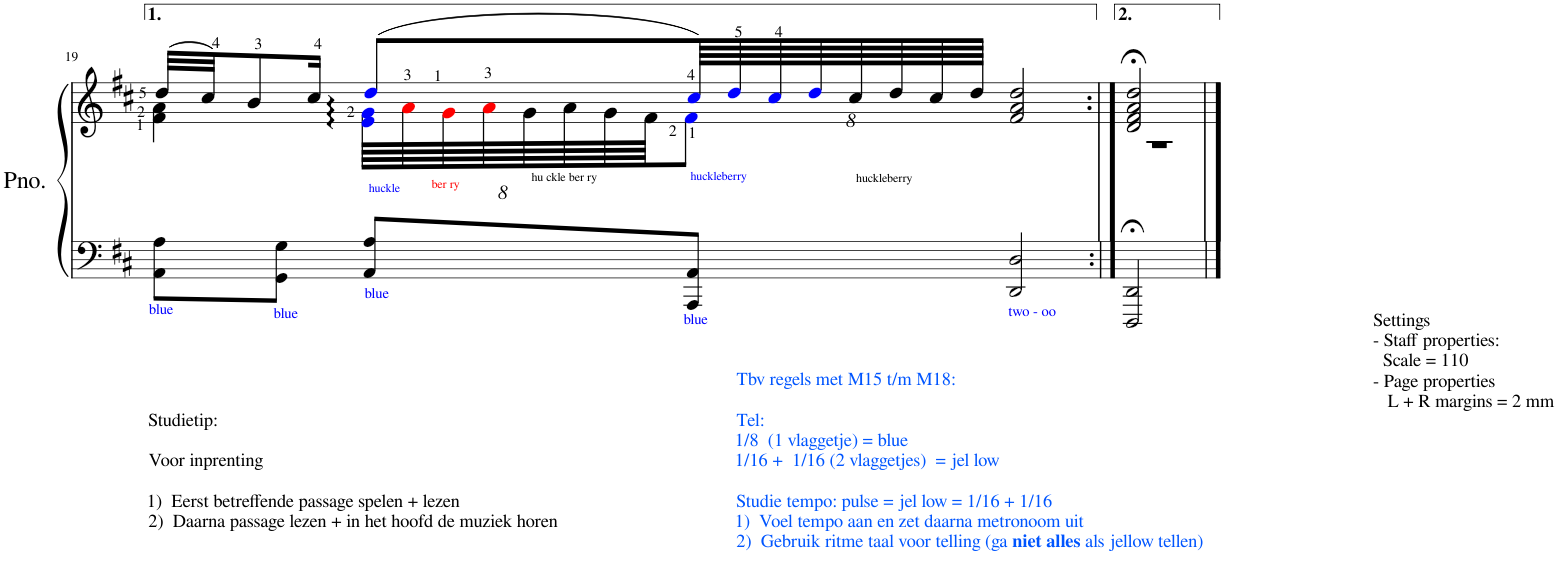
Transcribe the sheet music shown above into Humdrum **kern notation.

**kern	**kern
*part1	*part1
*staff2	*staff1
*I"Piano	*
*I'Pno.	*
!!LO:PB:g=z
*clefF4	*clefG2
*k[f#c#]	*k[f#c#]
*M4/4	*M4/4
*met(c)	*met(c)
=19	=19
*	*^
!LO:TX:b:color=#0055FF:t=Tbv regels met M15 t/m M18&colon;	!	!
!LO:TX:b:t=Tel&colon;	!	!
!LO:TX:b:t=1/8  (1 vlaggetje) = blue	!	!
!LO:TX:b:t=1/16 +  1/16 (2 vlaggetjes)  = jel low	!	!
!LO:TX:b:t=Studie tempo&colon; pulse = jel low = 1/16 + 1/16	!	!
!LO:TX:b:t=1)  Voel tempo aan en zet daarna metronoom uit	!	!
!LO:TX:b:t=2)  Gebruik ritme taal voor telling (ga	!	!
!LO:TX:b:B:t=niet alles	!	!
!LO:TX:b:t=als jellow tellen)	!	!
!LO:TX:b:color=#0000FF:t=blue	!	!
!LO:TX:b:t=Studietip&colon;	!	!
!LO:TX:b:t=Voor inprenting	!	!
!LO:TX:b:t=1)  Eerst betreffende passage spelen + lezen	!	!
!LO:TX:b:t=2)  Daarna passage lezen + in het hoofd de muziek horen	!	!
8AA\ 8A\L	(32dd/LLL	4f#\ 4a\
.	32cc#/JJ)	.
.	8b/	.
!LO:TX:b:color=#0000FF:t=blue	!	!
8GG\ 8G\J	.	.
.	16cc#/Jk	.
!	!LO:TX:b:color=#0000FF:t=huckle	!
!LO:TX:b:color=#0000FF:t=blue	!	!
8AA/ 8A/L	(8ddi/L	64ei\ 64gi\LLLL
!	!	!LO:TX:b:color=#FF0000:t=ber ry
.	.	64aj\
.	.	64gj\
.	.	64aj\
!	!	!LO:TX:b:t=hu ckle ber ry
.	.	64g\
.	.	64a\
.	.	64g\
.	.	64f#\JJJ
!	!LO:TX:b:color=#0000FF:t=huckleberry	!
!LO:TX:b:color=#0000FF:t=blue	!	!
8AAA/ 8AA/J	64cc#i/LLL)	8f#>>i\J
.	64ddi/	.
.	64cc#i/	.
.	64ddi/	.
!	!LO:TX:b:t=huckleberry	!
.	64cc#/	.
.	64dd/	.
.	64cc#/	.
.	64dd/JJJJ	.
!LO:TX:b:color=#0000FF:t=two - oo	!	!
2DD/ 2D/	2f#/ 2a/ 2dd/	2ryy
=20:|!	=20:|!	=20:|!
!LO:TX:b:t=Settings	!	!
!LO:TX:b:t=- Staff properties&colon;	!	!
!LO:TX:b:t=Scale = 110	!	!
!LO:TX:b:t=- Page properties	!	!
!LO:TX:b:t=L + R margins = 2 mm	!	!
2DDD/;< 2DD/;<	2d/;< 2f#/;< 2a/;< 2dd/;<	1r
2ryy	2ryy	.
*	*v	*v
==	==
*-	*-
